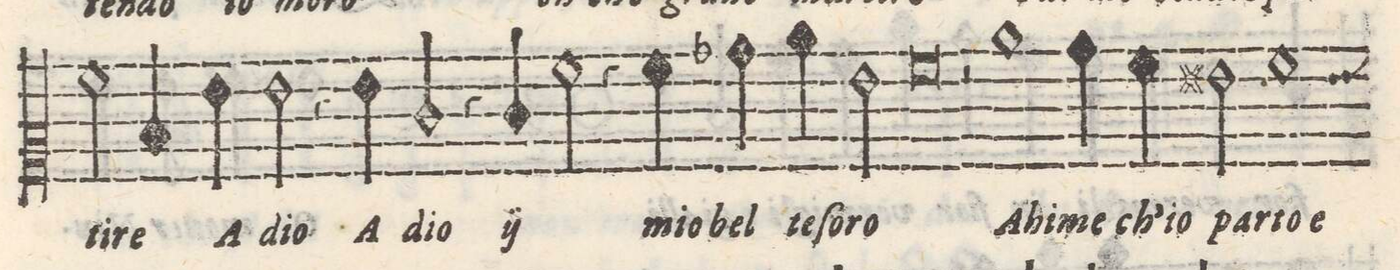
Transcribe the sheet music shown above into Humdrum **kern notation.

**kern	**text
*I"ALTO	*
*clefC2	*
*k[]	*
*met(c)	*
*M2/1	*
2a\	-ti-
4d/	-re
4g\	A
2g\	dio
4r	.
4g\	A
=22-	=22-
2e/	dio
4r	.
4e/	/A
2a\	dio/
4r	.
4a\	mio
=23-	=23-
4b-X\	bel
4cc\	te-
2g\	-ſo-
0a	-ro
=24-	=24-
2r	.
1cc\	A-
=25-	=25-
.	-hi-
4bny\	-me
4a\	ch`io
2g#X\	par-
1a\	-to e
=26-	=26-
*-	*-
